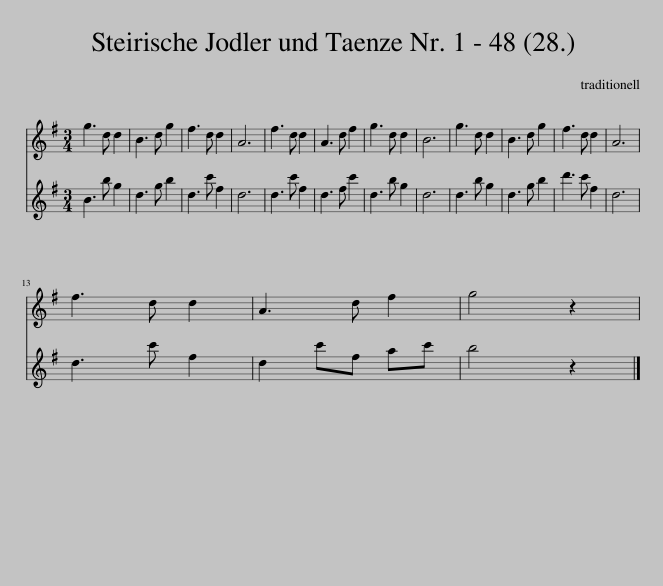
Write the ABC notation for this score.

X:1
%%score 1 2
L:1/8
M:3/4
I:linebreak $
K:G
V:1 treble
V:2 treble
V:1
 g3 d d2 | B3 d g2 | f3 d d2 | A6 | f3 d d2 | %5
 A3 d f2 | g3 d d2 | B6 | g3 d d2 | B3 d g2 | %10
 f3 d d2 | A6 |$ f3 d d2 | A3 d f2 | g4 z2 | %15
V:2
 B3 b g2 | d3 g b2 | d3 c' f2 | d6 | d3 c' f2 | %5
 d3 f c'2 | d3 b g2 | d6 | d3 b g2 | d3 g b2 | %10
 d'3 c' f2 | d6 |$ d3 c' f2 | d2 c'f ac' | b4 z2 | %15
